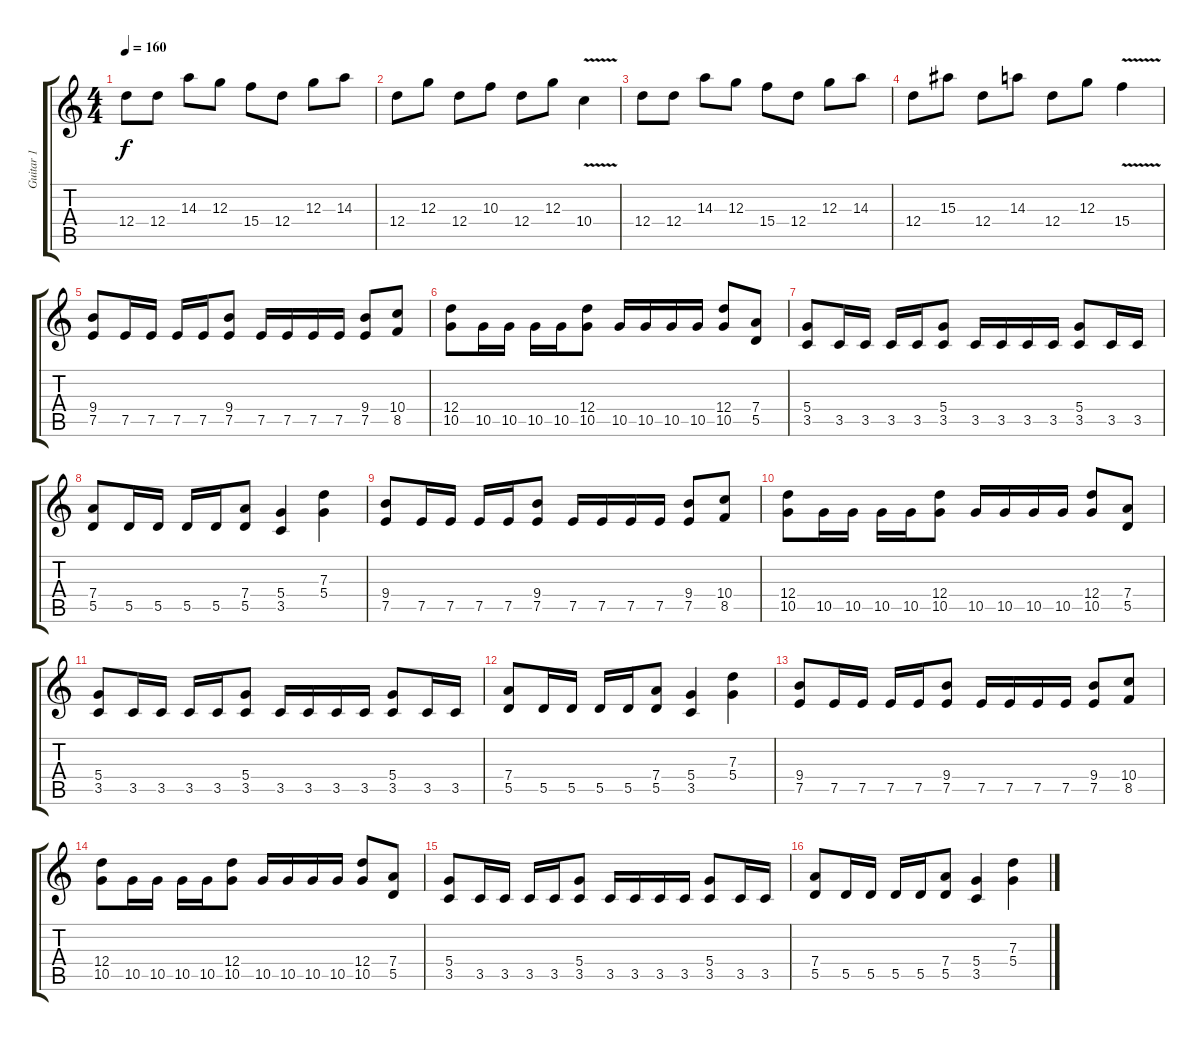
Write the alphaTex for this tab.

\track ("Guitar 1" "Guitar 1") {instrument distortionguitar}
\staff {score tabs}
\tuning (E4 B3 G3 D3 A2 E2) {hide}
\ts (4 4)
\tempo 160
\clef g2
\ks c
12.4.8{dy f} 12.4.8 14.3.8 12.3.8 15.4.8 12.4.8 12.3.8 14.3.8 |
12.4.8 12.3.8 12.4.8 10.3.8 12.4.8 12.3.8 10.4{v}.4 |
12.4.8 12.4.8 14.3.8 12.3.8 15.4.8 12.4.8 12.3.8 14.3.8 |
12.4.8 15.3.8 12.4.8 14.3.8 12.4.8 12.3.8 15.4{v}.4 |
(9.4 7.5).8{volume 13 balance 8} 7.5.16 7.5.16 7.5.16 7.5.16 (9.4 7.5).8 7.5.16 7.5.16 7.5.16 7.5.16 (9.4 7.5).8 (10.4 8.5).8 |
(12.4 10.5).8 10.5.16 10.5.16 10.5.16 10.5.16 (12.4 10.5).8 10.5.16 10.5.16 10.5.16 10.5.16 (12.4 10.5).8 (7.4 5.5).8 |
(5.4 3.5).8 3.5.16 3.5.16 3.5.16 3.5.16 (5.4 3.5).8 3.5.16 3.5.16 3.5.16 3.5.16 (5.4 3.5).8 3.5.16 3.5.16 |
(7.4 5.5).8 5.5.16 5.5.16 5.5.16 5.5.16 (7.4 5.5).8 (5.4 3.5).4 (7.3 5.4).4 |
(9.4 7.5).8 7.5.16 7.5.16 7.5.16 7.5.16 (9.4 7.5).8 7.5.16 7.5.16 7.5.16 7.5.16 (9.4 7.5).8 (10.4 8.5).8 |
(12.4 10.5).8 10.5.16 10.5.16 10.5.16 10.5.16 (12.4 10.5).8 10.5.16 10.5.16 10.5.16 10.5.16 (12.4 10.5).8 (7.4 5.5).8 |
(5.4 3.5).8 3.5.16 3.5.16 3.5.16 3.5.16 (5.4 3.5).8 3.5.16 3.5.16 3.5.16 3.5.16 (5.4 3.5).8 3.5.16 3.5.16 |
(7.4 5.5).8 5.5.16 5.5.16 5.5.16 5.5.16 (7.4 5.5).8 (5.4 3.5).4 (7.3 5.4).4 |
(9.4 7.5).8 7.5.16 7.5.16 7.5.16 7.5.16 (9.4 7.5).8 7.5.16 7.5.16 7.5.16 7.5.16 (9.4 7.5).8 (10.4 8.5).8 |
(12.4 10.5).8 10.5.16 10.5.16 10.5.16 10.5.16 (12.4 10.5).8 10.5.16 10.5.16 10.5.16 10.5.16 (12.4 10.5).8 (7.4 5.5).8 |
(5.4 3.5).8 3.5.16 3.5.16 3.5.16 3.5.16 (5.4 3.5).8 3.5.16 3.5.16 3.5.16 3.5.16 (5.4 3.5).8 3.5.16 3.5.16 |
(7.4 5.5).8 5.5.16 5.5.16 5.5.16 5.5.16 (7.4 5.5).8 (5.4 3.5).4 (7.3 5.4).4
